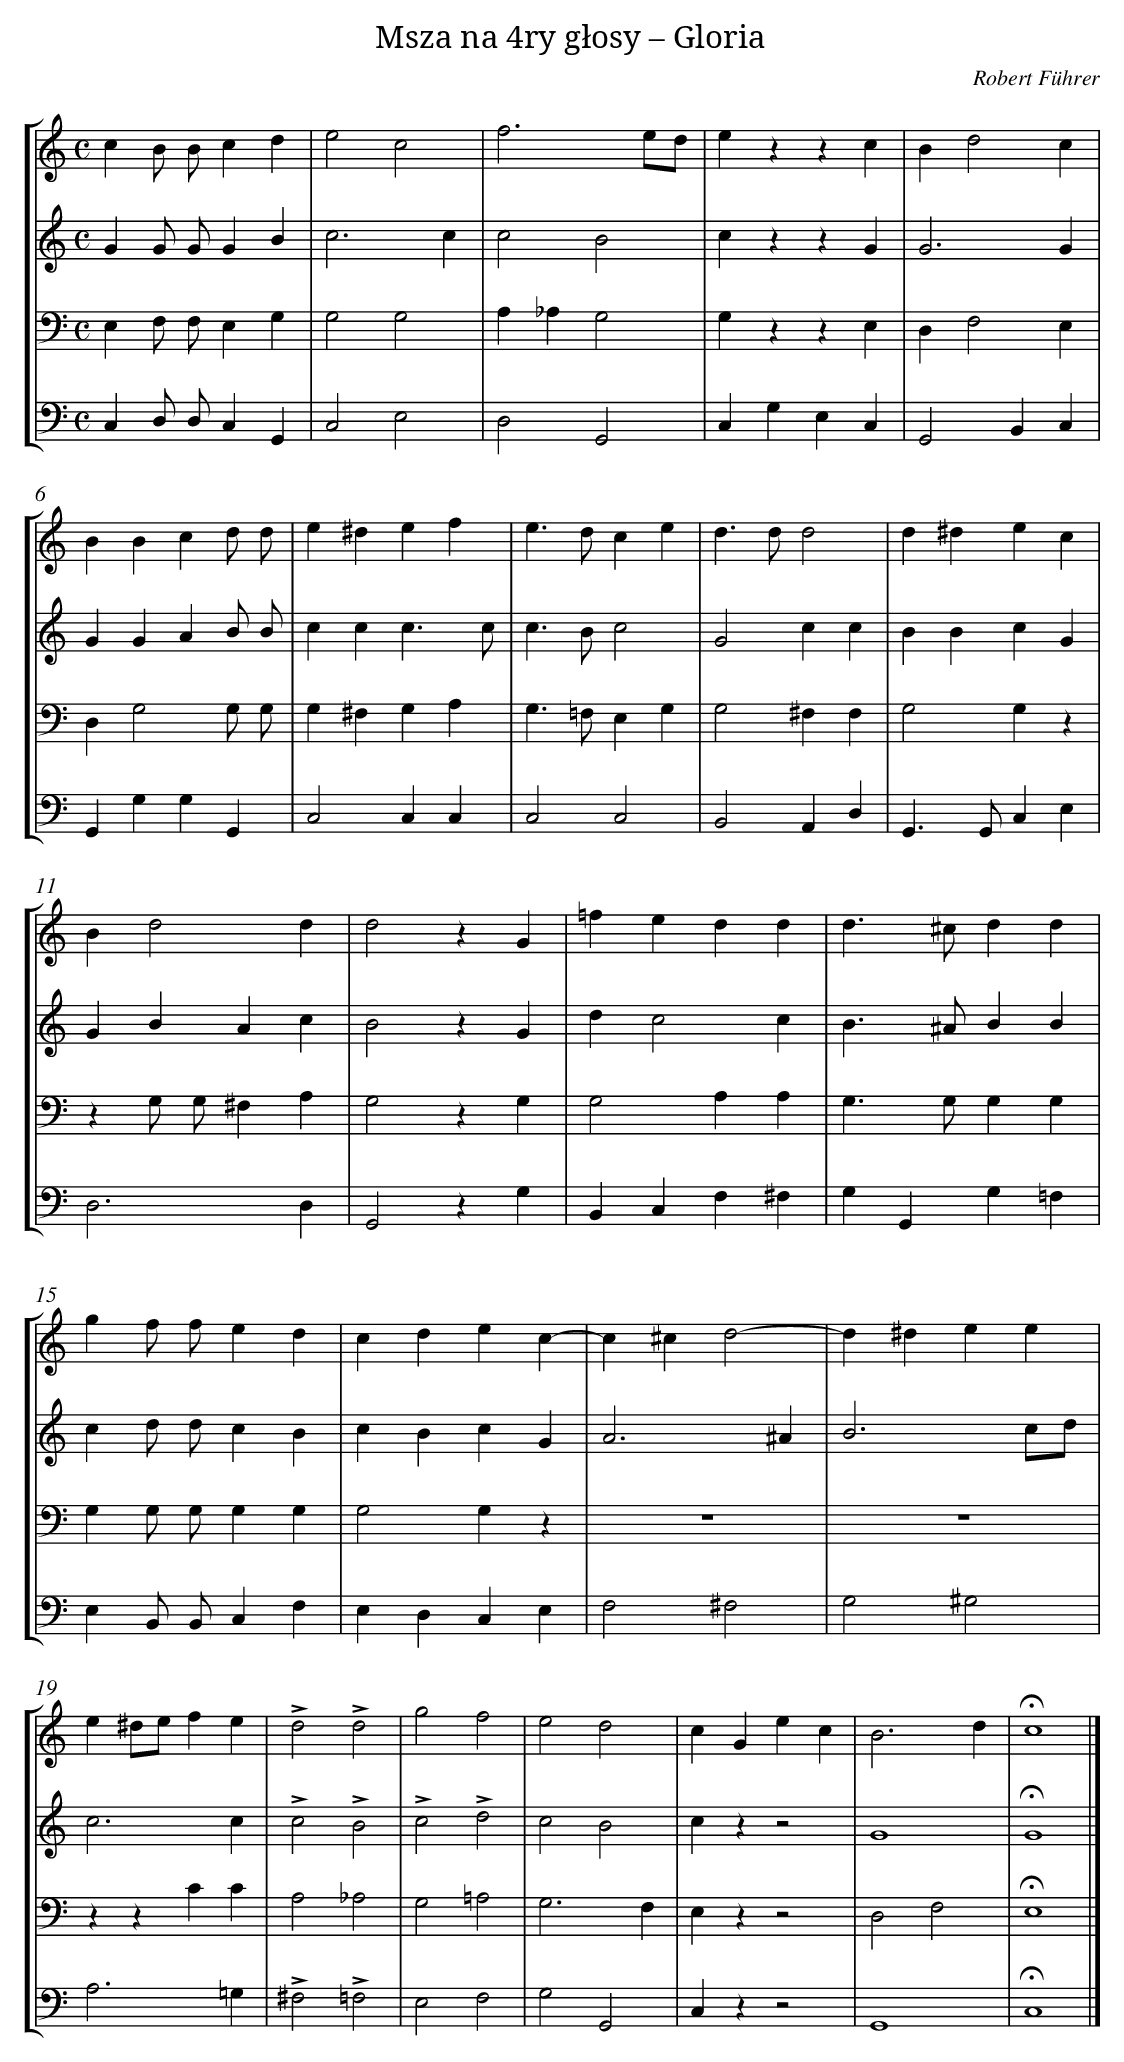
X:1
T: Msza na 4ry głosy – Gloria
C: Robert Führer
L: 1/4
M: C
%%staves [1 2 3 4]
V: 1 clef=treble
V: 2 clef=treble
V: 3 clef=bass
V: 4 clef=bass
K: C
[V:1] cB/ B/cd |
[V:2] GG/ G/GB |
[V:3] E,F,/ F,/E,G, |
[V:4] C,D,/ D,/C,G,, |
[V:1] e2c2 |
[V:2] c3c |
[V:3] G,2G,2 |
[V:4] C,2E,2 |
[V:1] f3e/d/ |
[V:2] c2B2 |
[V:3] A,_A,G,2 |
[V:4] D,2G,,2 |
[V:1] ezzc |
[V:2] czzG |
[V:3] G,zzE, |
[V:4] C,G,E,C, |
[V:1] Bd2c |
[V:2] G3G |
[V:3] D,F,2E, |
[V:4] G,,2B,,C, |
[V:1] BBcd/ d/ |
[V:2] GGAB/ B/ |
[V:3] D,G,2G,/ G,/ |
[V:4] G,,G,G,G,, |
[V:1] e^def |
[V:2] ccc3/c/ |
[V:3] G,^F,G,A, |
[V:4] C,2C,C, |
[V:1] e>dce |
[V:2] c>Bc2 |
[V:3] G,>=F,E,G, |
[V:4] C,2C,2 |
[V:1] d>dd2 |
[V:2] G2cc |
[V:3] G,2^F,F, |
[V:4] B,,2A,,D, |
[V:1] d^dec |
[V:2] BBcG |
[V:3] G,2G,z |
[V:4] G,,>G,,C,E, |
[V:1] Bd2d |
[V:2] GBAc |
[V:3] zG,/ G,/^F,A, |
[V:4] D,3D, |
[V:1] d2zG |
[V:2] B2zG |
[V:3] G,2zG, |
[V:4] G,,2zG, |
[V:1] =fedd |
[V:2] dc2c |
[V:3] G,2A,A, |
[V:4] B,,C,F,^F, |
[V:1] d>^cdd |
[V:2] B>^ABB |
[V:3] G,>G,G,G, |
[V:4] G,G,,G,=F, |
[V:1] gf/ f/ed |
[V:2] cd/ d/cB |
[V:3] G,G,/ G,/G,G, |
[V:4] E,B,,/ B,,/C,F, |
[V:1] cdec- |
[V:2] cBcG |
[V:3] G,2G,z |
[V:4] E,D,C,E, |
[V:1] c^cd2- |
[V:2] A3^A |
[V:3] z4 |
[V:4] F,2^F,2 |
[V:1] d^dee |
[V:2] B3c/d/ |
[V:3] z4 |
[V:4] G,2^G,2 |
[V:1] e^d/e/fe |
[V:2] c3c |
[V:3] zzCC |
[V:4] A,3=G, |
[V:1] !accent!d2!accent!d2 |
[V:2] !accent!c2!accent!B2 |
[V:3] A,2_A,2 |
[V:4] !accent!^F,2!accent!=F,2 |
[V:1] g2f2 |
[V:2] !accent!c2!accent!d2 |
[V:3] G,2=A,2 |
[V:4] E,2F,2 |
[V:1] e2d2 |
[V:2] c2B2 |
[V:3] G,3F, |
[V:4] G,2G,,2 |
[V:1] cGec |
[V:2] czz2 |
[V:3] E,zz2 |
[V:4] C,zz2 |
[V:1] B3d |
[V:2] G4 |
[V:3] D,2F,2 |
[V:4] G,,4 |
[V:1] !fermata!c4 |]
[V:2] !fermata!G4 |]
[V:3] !fermata!E,4 |]
[V:4] !fermata!C,4 |]
